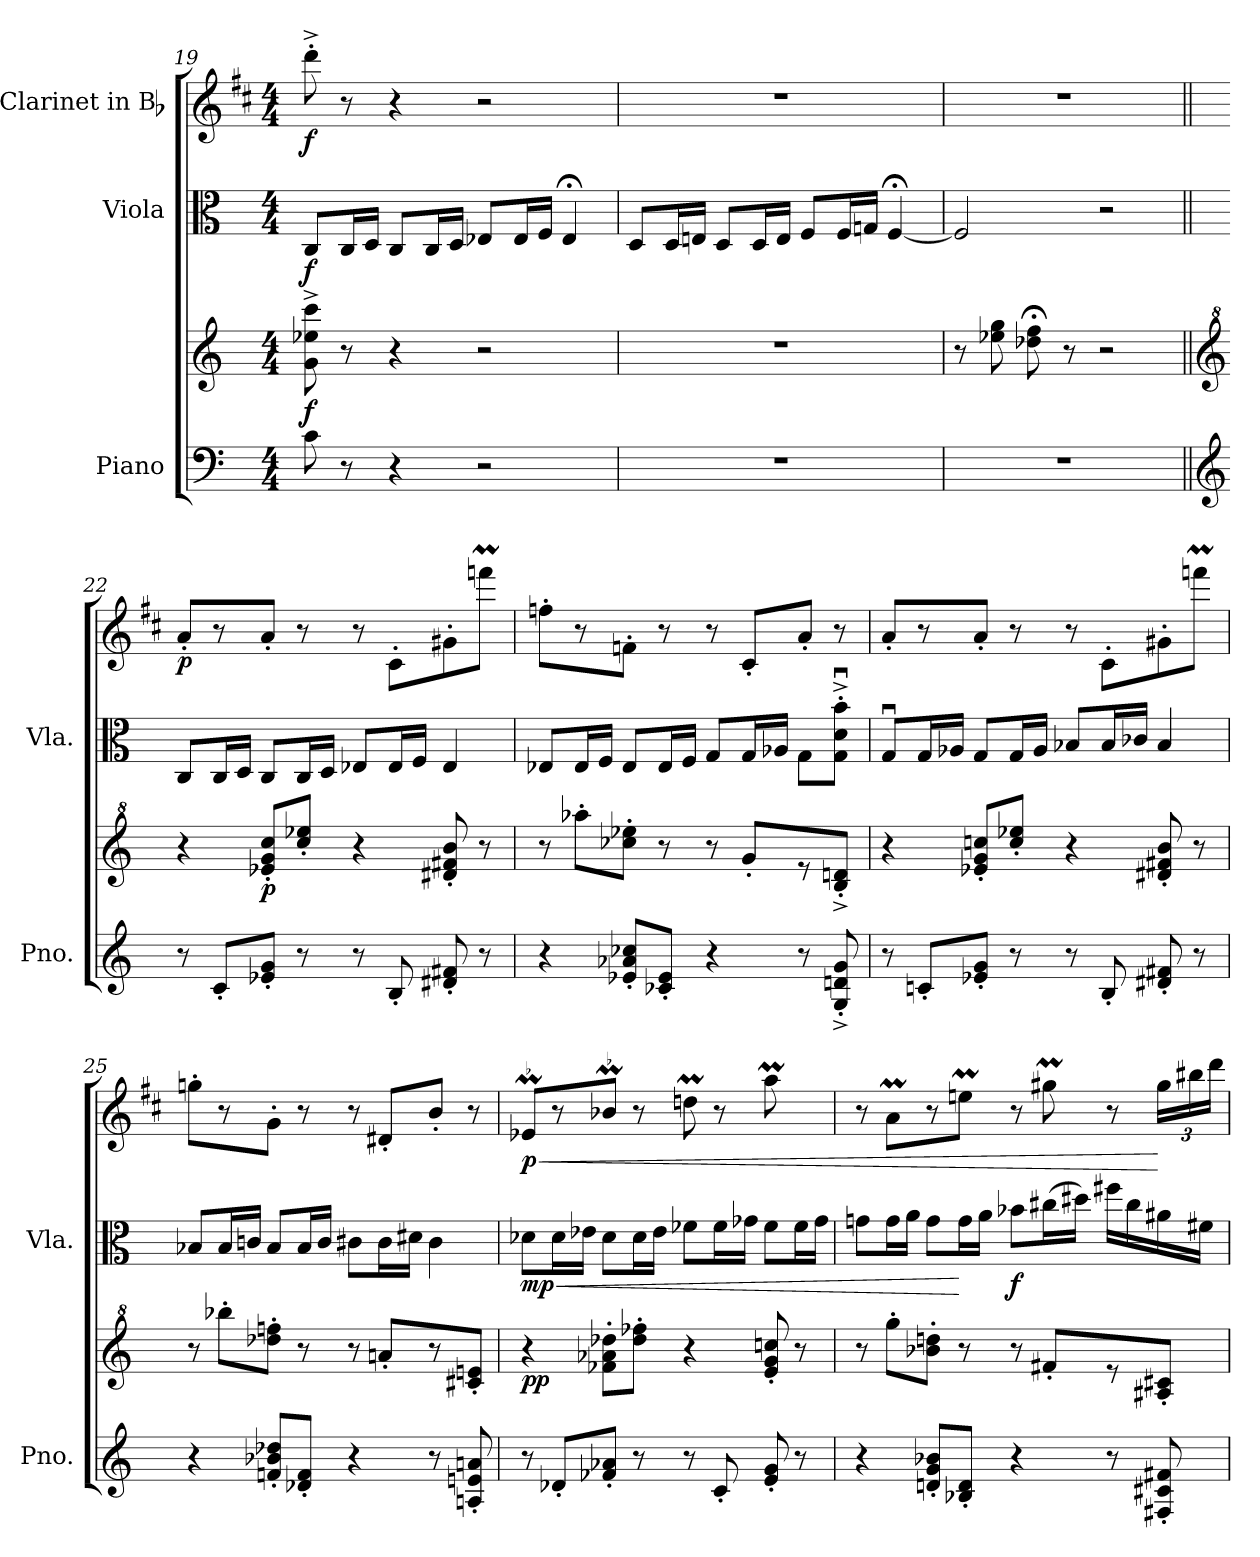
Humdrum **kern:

**kern	**kern	**dynam	**kern	**dynam	**kern	**dynam
*part3	*part3	*part3	*part2	*part2	*part1	*part1
*staff4	*staff3	*staff3/4	*staff2	*staff2	*staff1	*staff1
*I"Piano	*	*	*I"Viola	*	*I"Clarinet in Bb	*
*I'Pno.	*	*	*I'Vla.	*	*	*
!!LO:PB:g=z
*clefF4	*clefG2	*	*clefC3	*	*clefG2	*
*	*	*	*	*	*ITrd1c2	*
*k[]	*k[]	*	*k[]	*	*k[]	*
*a:	*a:	*	*a:	*	*a:	*
*M4/4	*M4/4	*	*M4/4	*	*M4/4	*
*MM85	*MM85	*	*MM85	*	*MM85	*
=19	=19	=19	=19	=19	=19	=19
!	!	!LO:DY:b	!	!LO:DY:b	!	!LO:DY:b
8c\	8g\^> 8ee-X\^> 8ccc\^>	f	8C/L	f	8ccc^>'>\	f
8r	8r	.	16C/L	.	8r	.
.	.	.	16D/JJ	.	.	.
4r	4r	.	8C/L	.	4r	.
.	.	.	16C/L	.	.	.
.	.	.	16D/JJ	.	.	.
2r	2r	.	8E-X/L	.	2r	.
.	.	.	16E-/L	.	.	.
.	.	.	16F/JJ	.	.	.
.	.	.	4E-;</	.	.	.
=20	=20	=20	=20	=20	=20	=20
1r	1r	.	8D/L	.	1r	.
.	.	.	16D/L	.	.	.
.	.	.	16En/JJ	.	.	.
.	.	.	8D/L	.	.	.
.	.	.	16D/L	.	.	.
.	.	.	16E/JJ	.	.	.
.	.	.	8F/L	.	.	.
.	.	.	16F/L	.	.	.
.	.	.	16Gn/JJ	.	.	.
.	.	.	[4F;</	.	.	.
=21	=21	=21	=21	=21	=21	=21
1r	8r	.	2F/]	.	1r	.
.	8ee-X\ 8gg\	.	.	.	.	.
.	8dd-X\;< 8ff\;<	.	.	.	.	.
.	8r	.	.	.	.	.
.	2r	.	2r	.	.	.
!!LO:LB:g=z
=22||	=22||	=22||	=22||	=22||	=22||	=22||
*clefG2	*clefG^2	*	*	*	*	*
*	*	*	*	*	*MM100	*
!	!	!	!	!	!	!LO:DY:b
8r	4r	.	8C/L	.	8g'</L	p
8c'</L	.	.	16C/L	.	8r	.
.	.	.	16D/JJ	.	.	.
!	!	!LO:DY:b	!	!	!	!
8e-X/'< 8g/'<J	8ee-X/'< 8gg/'< 8ccc/'<L	p	8C/L	.	8g'</J	.
8r	8ccc/'< 8eee-X/'<J	.	16C/L	.	8r	.
.	.	.	16D/JJ	.	.	.
8r	4r	.	8E-X/L	.	8r	.
8B'</	.	.	16E-/L	.	8B'>\L	.
.	.	.	16F/JJ	.	.	.
8d#X/'< 8f#X/'<	8dd#X/'< 8ff#X/'< 8bb/'<	.	4E-/	.	8f#X'>\	.
8r	8r	.	.	.	8eee-XM\J	.
=23	=23	=23	=23	=23	=23	=23
4r	8r	.	8E-X/L	.	8ee-X'>\L	.
.	8aaa-X'>\L	.	16E-/L	.	8r	.
.	.	.	16F/JJ	.	.	.
8e-X/'< 8a-X/'< 8cc-X/'<L	8ccc-X\'> 8eee-X\'>J	.	8E-/L	.	8e-X'>\J	.
8c-X/'< 8e-/'<J	8r	.	16E-/L	.	8r	.
.	.	.	16F/JJ	.	.	.
4r	8r	.	8G/L	.	8r	.
.	8gg'</L	.	16G/L	.	8B'</L	.
.	.	.	16A-X/JJ	.	.	.
8r	8r	.	8G\L	.	8g'</J	.
8G/^<'< 8dn/^<'< 8g/^<'<	8b/^<'< 8ddn/^<'<J	.	8G\u>^>'> 8d\u>^>'> 8b\u>^>'>J	.	8r	.
=24	=24	=24	=24	=24	=24	=24
8r	4r	.	8Gu>/L	.	8g'</L	.
8cn'</L	.	.	16G/L	.	8r	.
.	.	.	16A-X/JJ	.	.	.
8e-X/'< 8g/'<J	8ee-X/'< 8gg/'< 8cccn/'<L	.	8G/L	.	8g'</J	.
8r	8ccc/'< 8eee-X/'<J	.	16G/L	.	8r	.
.	.	.	16A-/JJ	.	.	.
8r	4r	.	8B-X/L	.	8r	.
8B'</	.	.	16B-/L	.	8B'>\L	.
.	.	.	16c-X/JJ	.	.	.
8d#X/'< 8f#X/'<	8dd#X/'< 8ff#X/'< 8bb/'<	.	4B-/	.	8f#X'>\	.
8r	8r	.	.	.	8eee-XM\J	.
!!LO:PB:g=z
=25	=25	=25	=25	=25	=25	=25
4r	8r	.	8B-X/L	.	8ffn'>\L	.
.	8bbb-X'>\L	.	16B-/L	.	8r	.
.	.	.	16cn/JJ	.	.	.
8fn/'< 8b-X/'< 8dd-X/'<L	8ddd-X\'> 8fffn\'>J	.	8B-/L	.	8f'>\J	.
8d-X/'< 8f/'<J	8r	.	16B-/L	.	8r	.
.	.	.	16c/JJ	.	.	.
4r	8r	.	8c#X\L	.	8r	.
.	8aan'</L	.	16c#\L	.	8c#X'</L	.
.	.	.	16d#X\JJ	.	.	.
8r	8r	.	4c#\	.	8a'</J	.
8An/'< 8en/'< 8an/'<	8cc#X/'< 8een/'<J	.	.	.	8r	.
=26	=26	=26	=26	=26	=26	=26
!	!	!LO:DY:b	!	!LO:HP:b	!	!LO:HP:b
!	!	!	!	!LO:DY:n=1:b	!	!LO:DY:n=1:b
8r	4r	pp	8d-X\L	< mp	8d-XM/L	< p
8d-X'</L	.	.	16d-\L	.	8r	.
.	.	.	16e-X\JJ	.	.	.
8f-X/'< 8a-X/'<J	8ff-X\'> 8aa-X\'> 8ddd-X\'>L	.	8d-\L	.	8a-XM/J	.
8r	8ddd-\'> 8fff-X\'>J	.	16d-\L	.	8r	.
.	.	.	16e-\JJ	.	.	.
8r	4r	.	8f-X\L	.	8ccnM\	.
8c'</	.	.	16f-\L	.	8r	.
.	.	.	16g-X\JJ	.	.	.
8e/'< 8g/'<	8ee/'< 8gg/'< 8cccn/'<	.	8f-\L	.	8ggM\	.
8r	8r	.	16f-\L	.	8ryy	.
.	.	.	16g-\JJ	.	.	.
!!LO:LB:g=z
=27	=27	=27	=27	=27	=27	=27
4r	8r	.	8gn\L	.	8r	.
.	8ggg'>\L	.	16g\L	.	8gM\L	.
.	.	.	16a\JJ	.	.	.
8dn/'< 8g/'< 8b-X/'<L	8bb-X\'> 8dddn\'>J	.	8g\L	.	8r	.
8B-X/'< 8d/'<J	8r	.	16g\L	[	8ddnM\J	.
.	.	.	16a\JJ	.	.	.
!	!	!	!	!LO:DY:b	!	!
4r	8r	.	8b-X\L	f	8r	.
.	8ff#X'</L	.	(>16cc#X\L	.	8ff#Xm\	.
.	.	.	16dd#X\JJ)	.	.	.
8r	8r	.	16ff#X\LL	.	8r	.
.	.	.	16cc#\	.	.	.
8F#X/'< 8c#X/'< 8f#X/'<	8a#X/'< 8cc#X/'<J	.	16a#X\	.	24ff#\LL	[
.	.	.	.	.	24aa#X\	.
.	.	.	16f#X\JJ	.	.	.
.	.	.	.	.	24ccc\JJ	.
=	=	=	=	=	=	=
*-	*-	*-	*-	*-	*-	*-
